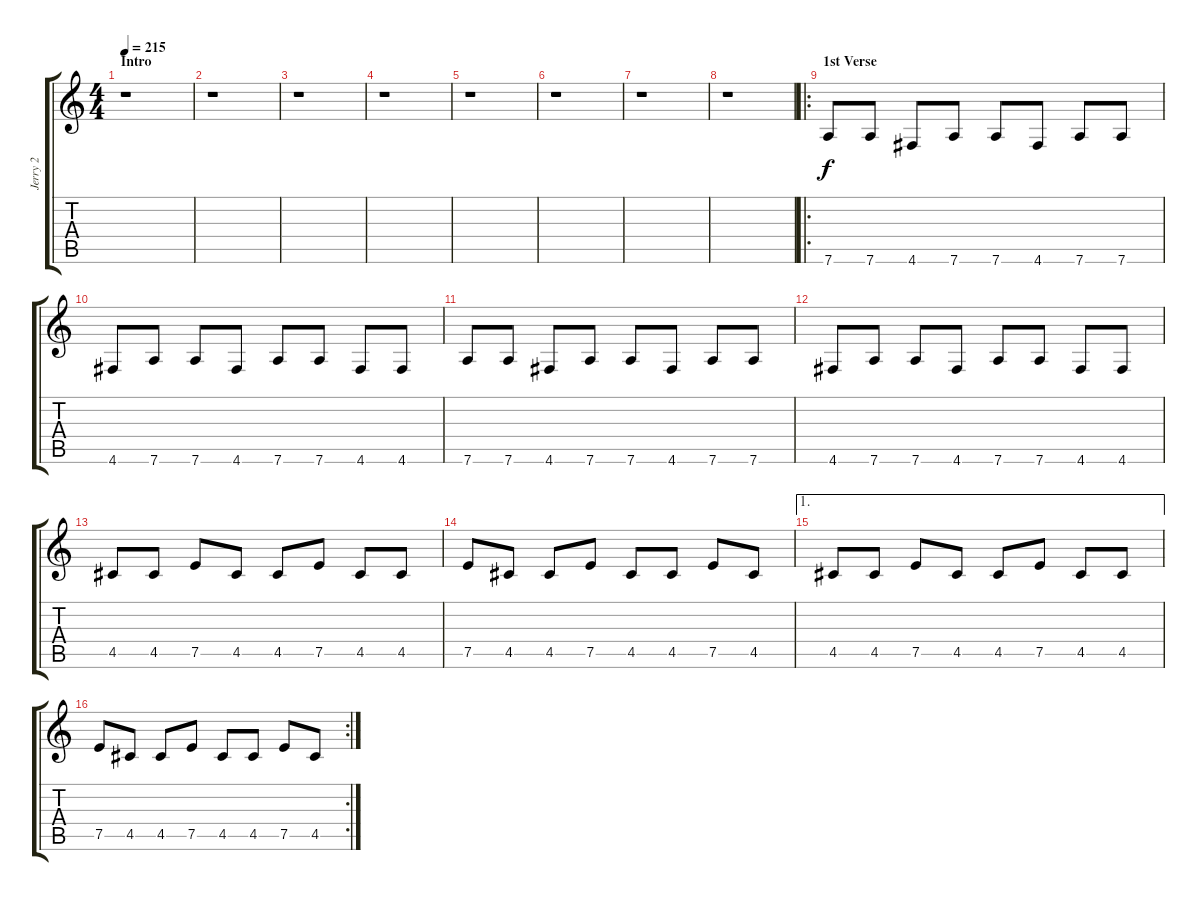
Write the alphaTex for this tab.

\track ("Jerry 2" "Jerry 2") {instrument overdrivenguitar}
\staff {score tabs}
\tuning (E4 B3 G3 D3 A2 D2) {hide}
\ts (4 4)
\section ("" "Intro")
\tempo 215
\clef g2
\ks c
r.1{dy f instrument overdrivenguitar} |
r.1 |
r.1 |
r.1 |
r.1 |
r.1 |
r.1 |
r.1 |
\ro
\section ("" "1st Verse")
7.6.8 7.6.8 4.6.8 7.6.8 7.6.8 4.6.8 7.6.8 7.6.8 |
4.6.8 7.6.8 7.6.8 4.6.8 7.6.8 7.6.8 4.6.8 4.6.8 |
7.6.8 7.6.8 4.6.8 7.6.8 7.6.8 4.6.8 7.6.8 7.6.8 |
4.6.8 7.6.8 7.6.8 4.6.8 7.6.8 7.6.8 4.6.8 4.6.8 |
4.5.8 4.5.8 7.5.8 4.5.8 4.5.8 7.5.8 4.5.8 4.5.8 |
7.5.8 4.5.8 4.5.8 7.5.8 4.5.8 4.5.8 7.5.8 4.5.8 |
\ae 1
4.5.8 4.5.8 7.5.8 4.5.8 4.5.8 7.5.8 4.5.8 4.5.8 |
\rc 2
7.5.8 4.5.8 4.5.8 7.5.8 4.5.8 4.5.8 7.5.8 4.5.8
